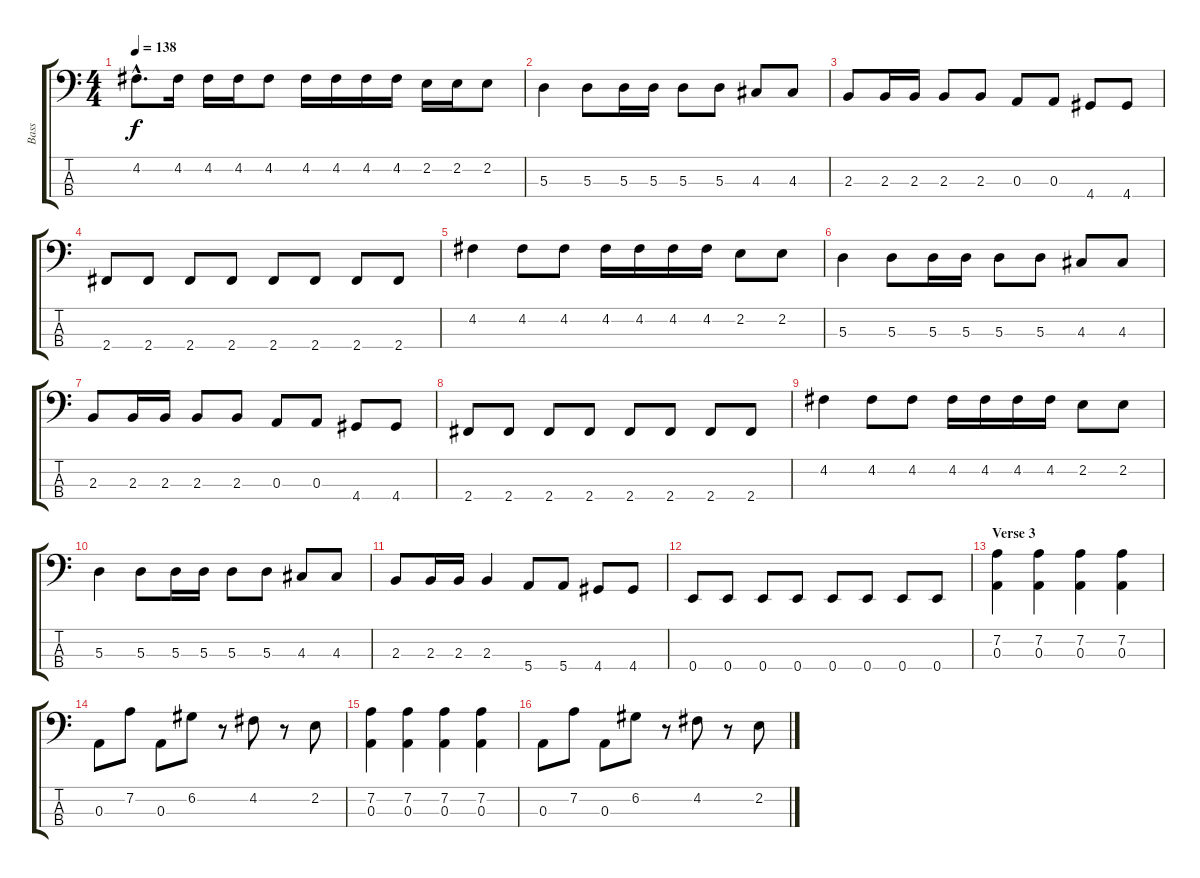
\track ("Bass" "Bass") {instrument electricbassfinger}
\staff {score tabs}
\tuning (G2 D2 A1 E1) {hide}
\ts (4 4)
\tempo 138
\clef f4
\ks c
4.2{hac}.8{d dy f} 4.2.16 4.2.16 4.2.16 4.2.8 4.2.16 4.2.16 4.2.16 4.2.16 2.2.16 2.2.16 2.2.8 |
5.3.4 5.3.8 5.3.16 5.3.16 5.3.8 5.3.8 4.3.8 4.3.8 |
2.3.8 2.3.16 2.3.16 2.3.8 2.3.8 0.3.8 0.3.8 4.4.8 4.4.8 |
2.4.8 2.4.8 2.4.8 2.4.8 2.4.8 2.4.8 2.4.8 2.4.8 |
4.2.4 4.2.8 4.2.8 4.2.16 4.2.16 4.2.16 4.2.16 2.2.8 2.2.8 |
5.3.4 5.3.8 5.3.16 5.3.16 5.3.8 5.3.8 4.3.8 4.3.8 |
2.3.8 2.3.16 2.3.16 2.3.8 2.3.8 0.3.8 0.3.8 4.4.8 4.4.8 |
2.4.8 2.4.8 2.4.8 2.4.8 2.4.8 2.4.8 2.4.8 2.4.8 |
4.2.4 4.2.8 4.2.8 4.2.16 4.2.16 4.2.16 4.2.16 2.2.8 2.2.8 |
5.3.4 5.3.8 5.3.16 5.3.16 5.3.8 5.3.8 4.3.8 4.3.8 |
2.3.8 2.3.16 2.3.16 2.3.4 5.4.8 5.4.8 4.4.8 4.4.8 |
0.4.8 0.4.8 0.4.8 0.4.8 0.4.8 0.4.8 0.4.8 0.4.8 |
\section ("" "Verse 3")
(7.2 0.3).4 (7.2 0.3).4 (7.2 0.3).4 (7.2 0.3).4 |
0.3.8 7.2.8 0.3.8 6.2.8 r.8 4.2.8 r.8 2.2.8 |
(7.2 0.3).4 (7.2 0.3).4 (7.2 0.3).4 (7.2 0.3).4 |
0.3.8 7.2.8 0.3.8 6.2.8 r.8 4.2.8 r.8 2.2.8
